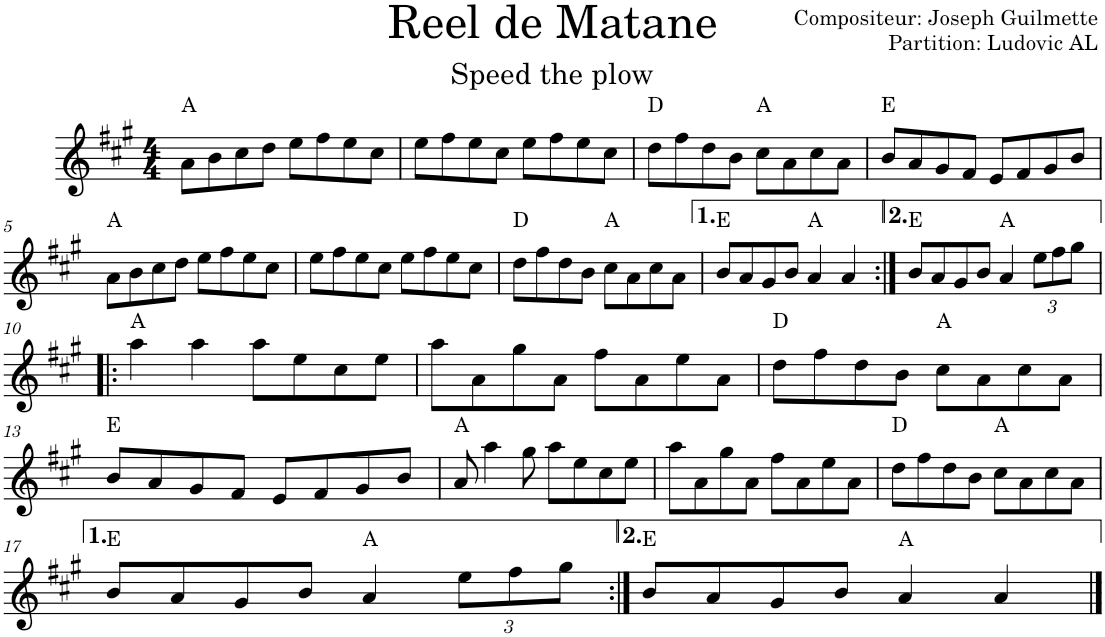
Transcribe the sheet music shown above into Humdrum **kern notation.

**kern	**harte
*part1	*part1
*staff1	*
*I"Violon	*
*I'Vln.	*
*clefG2	*
*k[f#c#g#]	*
*M4/4	*
=1	=1
8a\L	A:maj
8b\	.
8cc#\	.
8dd\J	.
8ee\L	.
8ff#\	.
8ee\	.
8cc#\J	.
=2	=2
8ee\L	.
8ff#\	.
8ee\	.
8cc#\J	.
8ee\L	.
8ff#\	.
8ee\	.
8cc#\J	.
=3	=3
8dd\L	D:maj
8ff#\	.
8dd\	.
8b\J	.
8cc#\L	A:maj
8a\	.
8cc#\	.
8a\J	.
=4	=4
8b/L	E:maj
8a/	.
8g#/	.
8f#/J	.
8e/L	.
8f#/	.
8g#/	.
8b/J	.
!!LO:LB:g=z
=5	=5
8a\L	A:maj
8b\	.
8cc#\	.
8dd\J	.
8ee\L	.
8ff#\	.
8ee\	.
8cc#\J	.
=6	=6
8ee\L	.
8ff#\	.
8ee\	.
8cc#\J	.
8ee\L	.
8ff#\	.
8ee\	.
8cc#\J	.
=7	=7
8dd\L	D:maj
8ff#\	.
8dd\	.
8b\J	.
8cc#\L	A:maj
8a\	.
8cc#\	.
8a\J	.
=8	=8
8b/L	E:maj
8a/	.
8g#/	.
8b/J	.
4a/	A:maj
4a/	.
=9:|!	=9:|!
8b/L	E:maj
8a/	.
8g#/	.
8b/J	.
4a/	A:maj
*Xbrackettup	*
12ee\L	.
12ff#\	.
12gg#\J	.
!!LO:LB:g=z
=10!|:	=10!|:
4aa\	A:maj
4aa\	.
8aa\L	.
8ee\	.
8cc#\	.
8ee\J	.
=11	=11
8aa\L	.
8a\	.
8gg#\	.
8a\J	.
8ff#\L	.
8a\	.
8ee\	.
8a\J	.
=12	=12
8dd\L	D:maj
8ff#\	.
8dd\	.
8b\J	.
8cc#\L	A:maj
8a\	.
8cc#\	.
8a\J	.
!!LO:LB:g=z
=13	=13
8b/L	E:maj
8a/	.
8g#/	.
8f#/J	.
8e/L	.
8f#/	.
8g#/	.
8b/J	.
=14	=14
8a/	A:maj
4aa\	.
8gg#\	.
8aa\L	.
8ee\	.
8cc#\	.
8ee\J	.
=15	=15
8aa\L	.
8a\	.
8gg#\	.
8a\J	.
8ff#\L	.
8a\	.
8ee\	.
8a\J	.
=16	=16
8dd\L	D:maj
8ff#\	.
8dd\	.
8b\J	.
8cc#\L	A:maj
8a\	.
8cc#\	.
8a\J	.
!!LO:LB:g=z
=17	=17
8b/L	E:maj
8a/	.
8g#/	.
8b/J	.
4a/	A:maj
12ee\L	.
12ff#\	.
12gg#\J	.
=18:|!	=18:|!
8b/L	E:maj
8a/	.
8g#/	.
8b/J	.
4a/	A:maj
4a/	.
==	==
*-	*-
